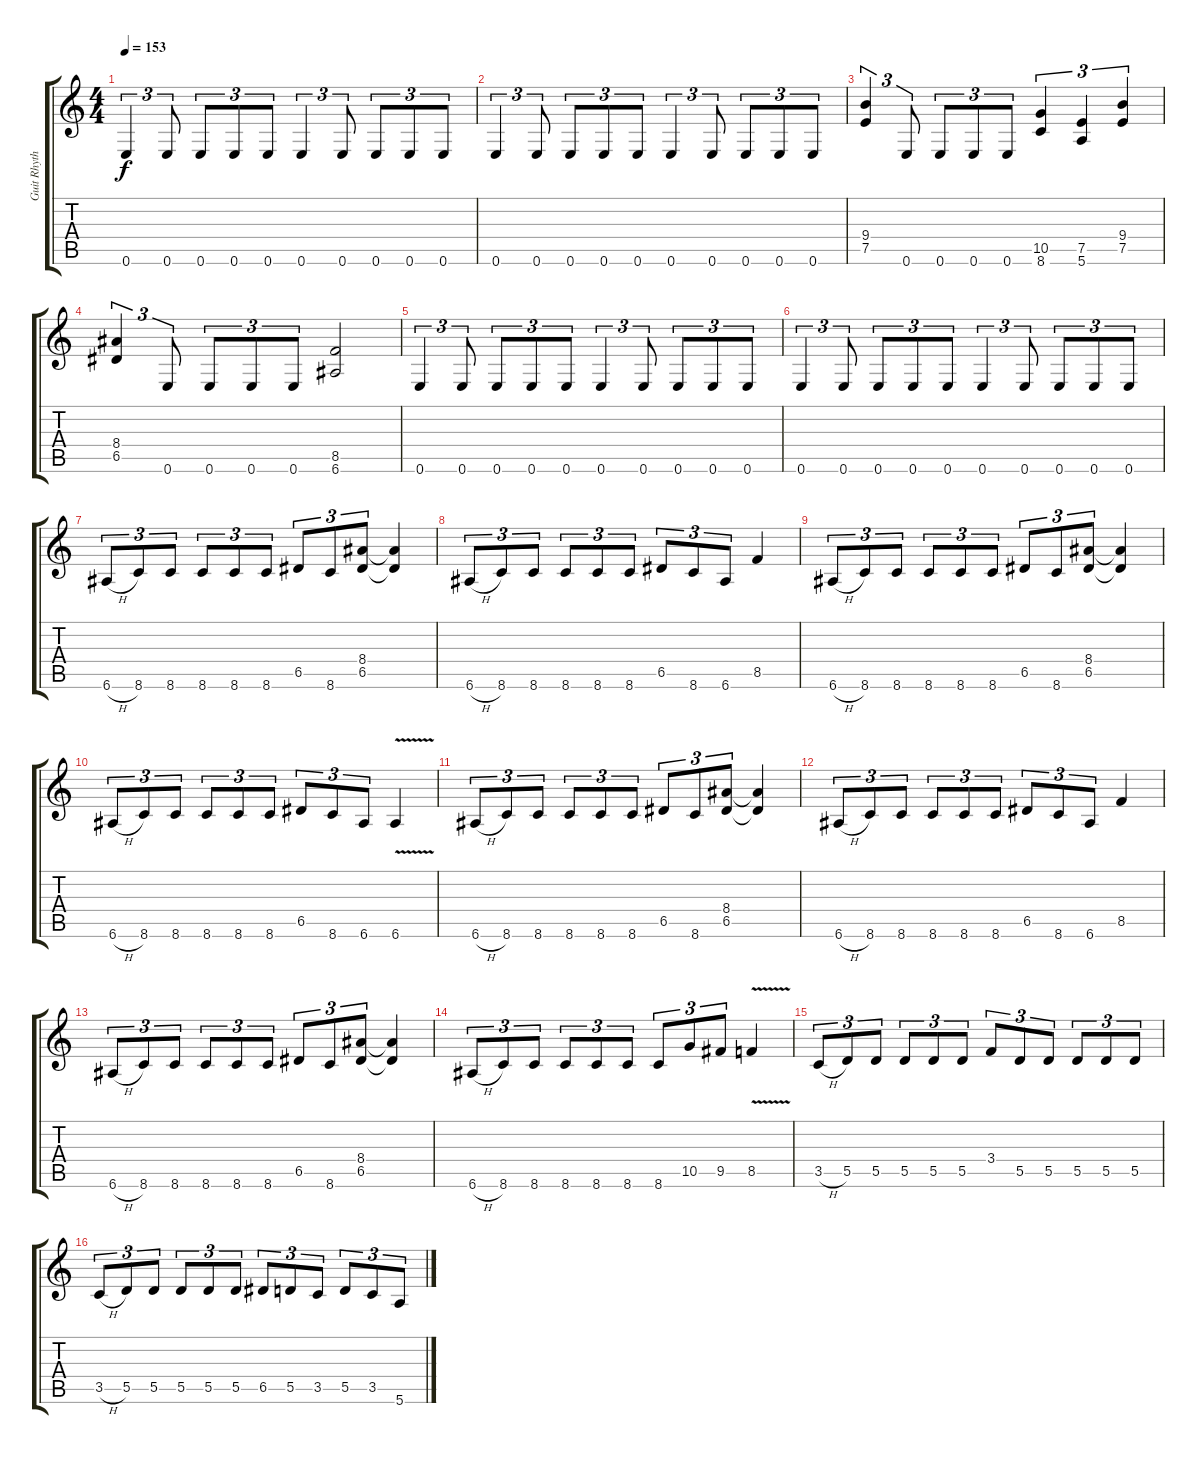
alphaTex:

\track ("Guit Rhythm 1" "Guit Rhyth") {instrument distortionguitar}
\staff {score tabs}
\tuning (E4 B3 G3 D3 A2 E2) {hide}
\ts (4 4)
\tempo 153
\clef g2
\ks c
0.6.4{tu (3 2) dy f} 0.6.8{tu (3 2)} 0.6.8{tu (3 2)} 0.6.8{tu (3 2)} 0.6.8{tu (3 2)} 0.6.4{tu (3 2)} 0.6.8{tu (3 2)} 0.6.8{tu (3 2)} 0.6.8{tu (3 2)} 0.6.8{tu (3 2)} |
0.6.4{tu (3 2)} 0.6.8{tu (3 2)} 0.6.8{tu (3 2)} 0.6.8{tu (3 2)} 0.6.8{tu (3 2)} 0.6.4{tu (3 2)} 0.6.8{tu (3 2)} 0.6.8{tu (3 2)} 0.6.8{tu (3 2)} 0.6.8{tu (3 2)} |
(9.4 7.5).4{tu (3 2)} 0.6.8{tu (3 2)} 0.6.8{tu (3 2)} 0.6.8{tu (3 2)} 0.6.8{tu (3 2)} (10.5 8.6).4{tu (3 2)} (7.5 5.6).4{tu (3 2)} (9.4 7.5).4{tu (3 2)} |
(8.4 6.5).4{tu (3 2)} 0.6.8{tu (3 2)} 0.6.8{tu (3 2)} 0.6.8{tu (3 2)} 0.6.8{tu (3 2)} (8.5 6.6).2 |
0.6.4{tu (3 2)} 0.6.8{tu (3 2)} 0.6.8{tu (3 2)} 0.6.8{tu (3 2)} 0.6.8{tu (3 2)} 0.6.4{tu (3 2)} 0.6.8{tu (3 2)} 0.6.8{tu (3 2)} 0.6.8{tu (3 2)} 0.6.8{tu (3 2)} |
0.6.4{tu (3 2)} 0.6.8{tu (3 2)} 0.6.8{tu (3 2)} 0.6.8{tu (3 2)} 0.6.8{tu (3 2)} 0.6.4{tu (3 2)} 0.6.8{tu (3 2)} 0.6.8{tu (3 2)} 0.6.8{tu (3 2)} 0.6.8{tu (3 2)} |
6.6{h}.8{tu (3 2)} 8.6.8{tu (3 2)} 8.6.8{tu (3 2)} 8.6.8{tu (3 2)} 8.6.8{tu (3 2)} 8.6.8{tu (3 2)} 6.5.8{tu (3 2)} 8.6.8{tu (3 2)} (8.4 6.5).8{tu (3 2)} (8.4{t} 6.5{t}).4 |
6.6{h}.8{tu (3 2)} 8.6.8{tu (3 2)} 8.6.8{tu (3 2)} 8.6.8{tu (3 2)} 8.6.8{tu (3 2)} 8.6.8{tu (3 2)} 6.5.8{tu (3 2)} 8.6.8{tu (3 2)} 6.6.8{tu (3 2)} 8.5.4 |
6.6{h}.8{tu (3 2)} 8.6.8{tu (3 2)} 8.6.8{tu (3 2)} 8.6.8{tu (3 2)} 8.6.8{tu (3 2)} 8.6.8{tu (3 2)} 6.5.8{tu (3 2)} 8.6.8{tu (3 2)} (8.4 6.5).8{tu (3 2)} (8.4{t} 6.5{t}).4 |
6.6{h}.8{tu (3 2)} 8.6.8{tu (3 2)} 8.6.8{tu (3 2)} 8.6.8{tu (3 2)} 8.6.8{tu (3 2)} 8.6.8{tu (3 2)} 6.5.8{tu (3 2)} 8.6.8{tu (3 2)} 6.6.8{tu (3 2)} 6.6{v}.4 |
6.6{h}.8{tu (3 2)} 8.6.8{tu (3 2)} 8.6.8{tu (3 2)} 8.6.8{tu (3 2)} 8.6.8{tu (3 2)} 8.6.8{tu (3 2)} 6.5.8{tu (3 2)} 8.6.8{tu (3 2)} (8.4 6.5).8{tu (3 2)} (8.4{t} 6.5{t}).4 |
6.6{h}.8{tu (3 2)} 8.6.8{tu (3 2)} 8.6.8{tu (3 2)} 8.6.8{tu (3 2)} 8.6.8{tu (3 2)} 8.6.8{tu (3 2)} 6.5.8{tu (3 2)} 8.6.8{tu (3 2)} 6.6.8{tu (3 2)} 8.5.4 |
6.6{h}.8{tu (3 2)} 8.6.8{tu (3 2)} 8.6.8{tu (3 2)} 8.6.8{tu (3 2)} 8.6.8{tu (3 2)} 8.6.8{tu (3 2)} 6.5.8{tu (3 2)} 8.6.8{tu (3 2)} (8.4 6.5).8{tu (3 2)} (8.4{t} 6.5{t}).4 |
6.6{h}.8{tu (3 2)} 8.6.8{tu (3 2)} 8.6.8{tu (3 2)} 8.6.8{tu (3 2)} 8.6.8{tu (3 2)} 8.6.8{tu (3 2)} 8.6.8{tu (3 2)} 10.5.8{tu (3 2)} 9.5.8{tu (3 2)} 8.5{v}.4 |
3.5{h}.8{tu (3 2)} 5.5.8{tu (3 2)} 5.5.8{tu (3 2)} 5.5.8{tu (3 2)} 5.5.8{tu (3 2)} 5.5.8{tu (3 2)} 3.4.8{tu (3 2)} 5.5.8{tu (3 2)} 5.5.8{tu (3 2)} 5.5.8{tu (3 2)} 5.5.8{tu (3 2)} 5.5.8{tu (3 2)} |
3.5{h}.8{tu (3 2)} 5.5.8{tu (3 2)} 5.5.8{tu (3 2)} 5.5.8{tu (3 2)} 5.5.8{tu (3 2)} 5.5.8{tu (3 2)} 6.5.8{tu (3 2)} 5.5.8{tu (3 2)} 3.5.8{tu (3 2)} 5.5.8{tu (3 2)} 3.5.8{tu (3 2)} 5.6.8{tu (3 2)}
